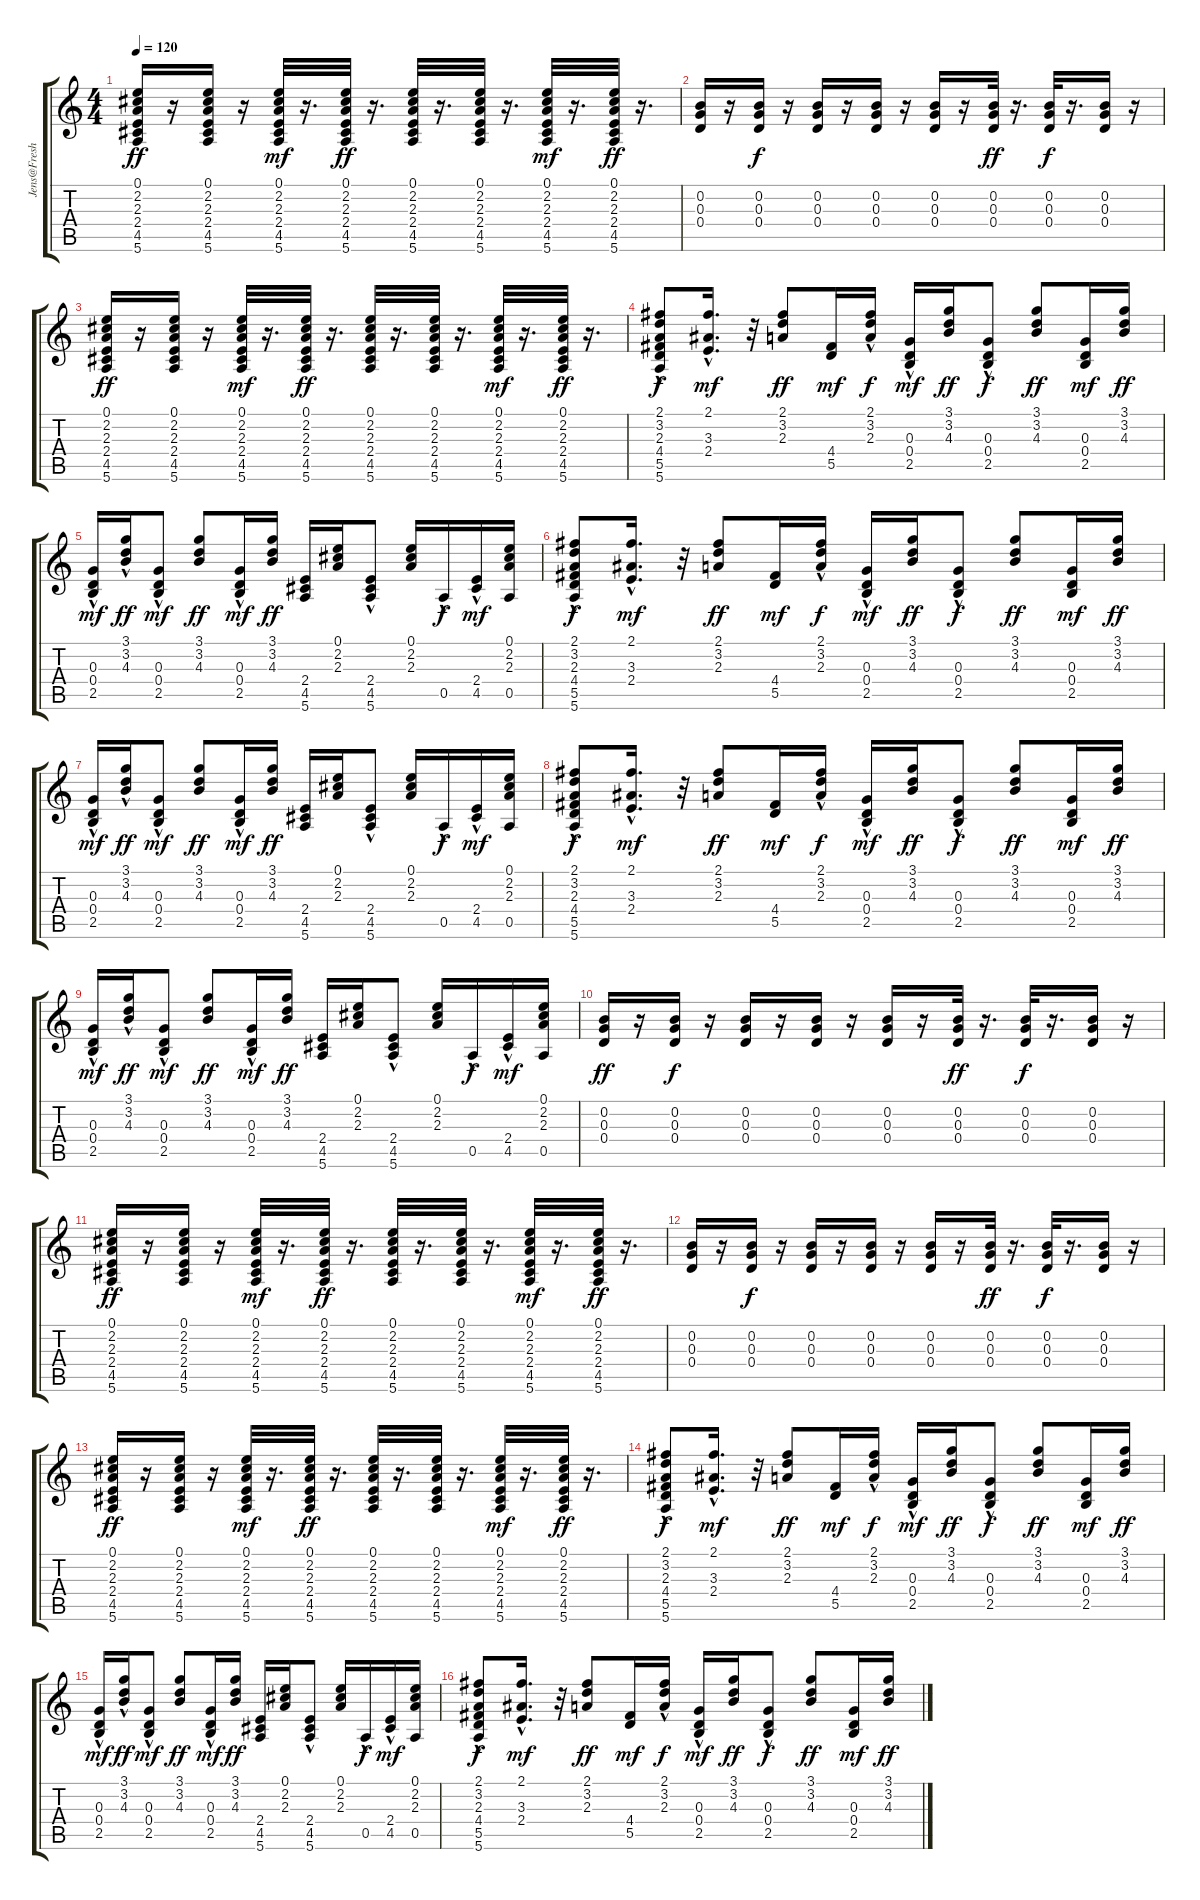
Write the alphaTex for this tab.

\track ("Jens@FreshMidis.com" "Jens@Fresh") {instrument acousticguitarsteel}
\staff {score tabs}
\tuning (E4 B3 G3 D3 A2 E2) {hide}
\ts (4 4)
\tempo 120
\clef g2
\ks c
(0.1 2.2 2.3 2.4 4.5 5.6).16{dy ff} r.16 (0.1 2.2 2.3 2.4 4.5 5.6).16 r.16 (0.1 2.2 2.3 2.4 4.5 5.6).32{dy mf} r.16{d} (0.1 2.2 2.3 2.4 4.5 5.6).32{dy ff} r.16{d} (0.1 2.2 2.3 2.4 4.5 5.6).32 r.16{d} (0.1 2.2 2.3 2.4 4.5 5.6).32 r.16{d} (0.1 2.2 2.3 2.4 4.5 5.6).32{dy mf} r.16{d} (0.1 2.2 2.3 2.4 4.5 5.6).32{dy ff} r.16{d} |
(0.2 0.3 0.4).16 r.16 (0.2 0.3 0.4).16{dy f} r.16 (0.2 0.3 0.4).16 r.16 (0.2 0.3 0.4).16 r.16 (0.2 0.3 0.4).16 r.16 (0.2 0.3 0.4).32{dy ff} r.16{d} (0.2 0.3 0.4).32{dy f} r.16{d} (0.2 0.3 0.4).16 r.16 |
(0.1 2.2 2.3 2.4 4.5 5.6).16{dy ff} r.16 (0.1 2.2 2.3 2.4 4.5 5.6).16 r.16 (0.1 2.2 2.3 2.4 4.5 5.6).32{dy mf} r.16{d} (0.1 2.2 2.3 2.4 4.5 5.6).32{dy ff} r.16{d} (0.1 2.2 2.3 2.4 4.5 5.6).32 r.16{d} (0.1 2.2 2.3 2.4 4.5 5.6).32 r.16{d} (0.1 2.2 2.3 2.4 4.5 5.6).32{dy mf} r.16{d} (0.1 2.2 2.3 2.4 4.5 5.6).32{dy ff} r.16{d} |
(2.1{hac} 3.2{hac} 2.3{hac} 4.4 5.5 5.6{hac}).8{dy f} (2.1{hac} 3.3{hac} 2.4{hac}).16{d dy mf} r.32 (2.1 3.2 2.3).8{dy ff} (4.4 5.5).16{dy mf} (2.1 3.2{hac} 2.3).16{dy f} (0.3{hac} 0.4 2.5).16{dy mf} (3.1 3.2 4.3).16{dy ff} (0.3{hac} 0.4{hac} 2.5{hac}).8{dy f} (3.1 3.2 4.3).8{dy ff} (0.3 0.4 2.5).16{dy mf} (3.1 3.2 4.3).16{dy ff} |
(0.3{hac} 0.4{hac} 2.5{hac}).16{dy mf} (3.1 3.2 4.3{hac}).16{dy ff} (0.3{hac} 0.4{hac} 2.5{hac}).8{dy mf} (3.1 3.2 4.3).8{dy ff} (0.3 0.4{hac} 2.5{hac}).16{dy mf} (3.1 3.2 4.3).16{dy ff} (2.4 4.5 5.6).16 (0.1 2.2 2.3).16 (2.4{hac} 4.5{hac} 5.6).8 (0.1 2.2 2.3).16 0.5{hac}.16{dy f} (2.4 4.5{hac}).16{dy mf} (0.1 2.2 2.3 0.5).16 |
(2.1{hac} 3.2{hac} 2.3{hac} 4.4 5.5 5.6{hac}).8{dy f} (2.1{hac} 3.3{hac} 2.4{hac}).16{d dy mf} r.32 (2.1 3.2 2.3).8{dy ff} (4.4 5.5).16{dy mf} (2.1 3.2{hac} 2.3).16{dy f} (0.3{hac} 0.4 2.5).16{dy mf} (3.1 3.2 4.3).16{dy ff} (0.3{hac} 0.4{hac} 2.5{hac}).8{dy f} (3.1 3.2 4.3).8{dy ff} (0.3 0.4 2.5).16{dy mf} (3.1 3.2 4.3).16{dy ff} |
(0.3{hac} 0.4{hac} 2.5{hac}).16{dy mf} (3.1 3.2 4.3{hac}).16{dy ff} (0.3{hac} 0.4{hac} 2.5{hac}).8{dy mf} (3.1 3.2 4.3).8{dy ff} (0.3 0.4{hac} 2.5{hac}).16{dy mf} (3.1 3.2 4.3).16{dy ff} (2.4 4.5 5.6).16 (0.1 2.2 2.3).16 (2.4{hac} 4.5{hac} 5.6).8 (0.1 2.2 2.3).16 0.5{hac}.16{dy f} (2.4 4.5{hac}).16{dy mf} (0.1 2.2 2.3 0.5).16 |
(2.1{hac} 3.2{hac} 2.3{hac} 4.4 5.5 5.6{hac}).8{dy f} (2.1{hac} 3.3{hac} 2.4{hac}).16{d dy mf} r.32 (2.1 3.2 2.3).8{dy ff} (4.4 5.5).16{dy mf} (2.1 3.2{hac} 2.3).16{dy f} (0.3{hac} 0.4 2.5).16{dy mf} (3.1 3.2 4.3).16{dy ff} (0.3{hac} 0.4{hac} 2.5{hac}).8{dy f} (3.1 3.2 4.3).8{dy ff} (0.3 0.4 2.5).16{dy mf} (3.1 3.2 4.3).16{dy ff} |
(0.3{hac} 0.4{hac} 2.5{hac}).16{dy mf} (3.1 3.2 4.3{hac}).16{dy ff} (0.3{hac} 0.4{hac} 2.5{hac}).8{dy mf} (3.1 3.2 4.3).8{dy ff} (0.3 0.4{hac} 2.5{hac}).16{dy mf} (3.1 3.2 4.3).16{dy ff} (2.4 4.5 5.6).16 (0.1 2.2 2.3).16 (2.4{hac} 4.5{hac} 5.6).8 (0.1 2.2 2.3).16 0.5{hac}.16{dy f} (2.4 4.5{hac}).16{dy mf} (0.1 2.2 2.3 0.5).16 |
(0.2 0.3 0.4).16{dy ff} r.16 (0.2 0.3 0.4).16{dy f} r.16 (0.2 0.3 0.4).16 r.16 (0.2 0.3 0.4).16 r.16 (0.2 0.3 0.4).16 r.16 (0.2 0.3 0.4).32{dy ff} r.16{d} (0.2 0.3 0.4).32{dy f} r.16{d} (0.2 0.3 0.4).16 r.16 |
(0.1 2.2 2.3 2.4 4.5 5.6).16{dy ff} r.16 (0.1 2.2 2.3 2.4 4.5 5.6).16 r.16 (0.1 2.2 2.3 2.4 4.5 5.6).32{dy mf} r.16{d} (0.1 2.2 2.3 2.4 4.5 5.6).32{dy ff} r.16{d} (0.1 2.2 2.3 2.4 4.5 5.6).32 r.16{d} (0.1 2.2 2.3 2.4 4.5 5.6).32 r.16{d} (0.1 2.2 2.3 2.4 4.5 5.6).32{dy mf} r.16{d} (0.1 2.2 2.3 2.4 4.5 5.6).32{dy ff} r.16{d} |
(0.2 0.3 0.4).16 r.16 (0.2 0.3 0.4).16{dy f} r.16 (0.2 0.3 0.4).16 r.16 (0.2 0.3 0.4).16 r.16 (0.2 0.3 0.4).16 r.16 (0.2 0.3 0.4).32{dy ff} r.16{d} (0.2 0.3 0.4).32{dy f} r.16{d} (0.2 0.3 0.4).16 r.16 |
(0.1 2.2 2.3 2.4 4.5 5.6).16{dy ff} r.16 (0.1 2.2 2.3 2.4 4.5 5.6).16 r.16 (0.1 2.2 2.3 2.4 4.5 5.6).32{dy mf} r.16{d} (0.1 2.2 2.3 2.4 4.5 5.6).32{dy ff} r.16{d} (0.1 2.2 2.3 2.4 4.5 5.6).32 r.16{d} (0.1 2.2 2.3 2.4 4.5 5.6).32 r.16{d} (0.1 2.2 2.3 2.4 4.5 5.6).32{dy mf} r.16{d} (0.1 2.2 2.3 2.4 4.5 5.6).32{dy ff} r.16{d} |
(2.1{hac} 3.2{hac} 2.3{hac} 4.4 5.5 5.6{hac}).8{dy f} (2.1{hac} 3.3{hac} 2.4{hac}).16{d dy mf} r.32 (2.1 3.2 2.3).8{dy ff} (4.4 5.5).16{dy mf} (2.1 3.2{hac} 2.3).16{dy f} (0.3{hac} 0.4 2.5).16{dy mf} (3.1 3.2 4.3).16{dy ff} (0.3{hac} 0.4{hac} 2.5{hac}).8{dy f} (3.1 3.2 4.3).8{dy ff} (0.3 0.4 2.5).16{dy mf} (3.1 3.2 4.3).16{dy ff} |
(0.3{hac} 0.4{hac} 2.5{hac}).16{dy mf} (3.1 3.2 4.3{hac}).16{dy ff} (0.3{hac} 0.4{hac} 2.5{hac}).8{dy mf} (3.1 3.2 4.3).8{dy ff} (0.3 0.4{hac} 2.5{hac}).16{dy mf} (3.1 3.2 4.3).16{dy ff} (2.4 4.5 5.6).16 (0.1 2.2 2.3).16 (2.4{hac} 4.5{hac} 5.6).8 (0.1 2.2 2.3).16 0.5{hac}.16{dy f} (2.4 4.5{hac}).16{dy mf} (0.1 2.2 2.3 0.5).16 |
(2.1{hac} 3.2{hac} 2.3{hac} 4.4 5.5 5.6{hac}).8{dy f} (2.1{hac} 3.3{hac} 2.4{hac}).16{d dy mf} r.32 (2.1 3.2 2.3).8{dy ff} (4.4 5.5).16{dy mf} (2.1 3.2{hac} 2.3).16{dy f} (0.3{hac} 0.4 2.5).16{dy mf} (3.1 3.2 4.3).16{dy ff} (0.3{hac} 0.4{hac} 2.5{hac}).8{dy f} (3.1 3.2 4.3).8{dy ff} (0.3 0.4 2.5).16{dy mf} (3.1 3.2 4.3).16{dy ff}
